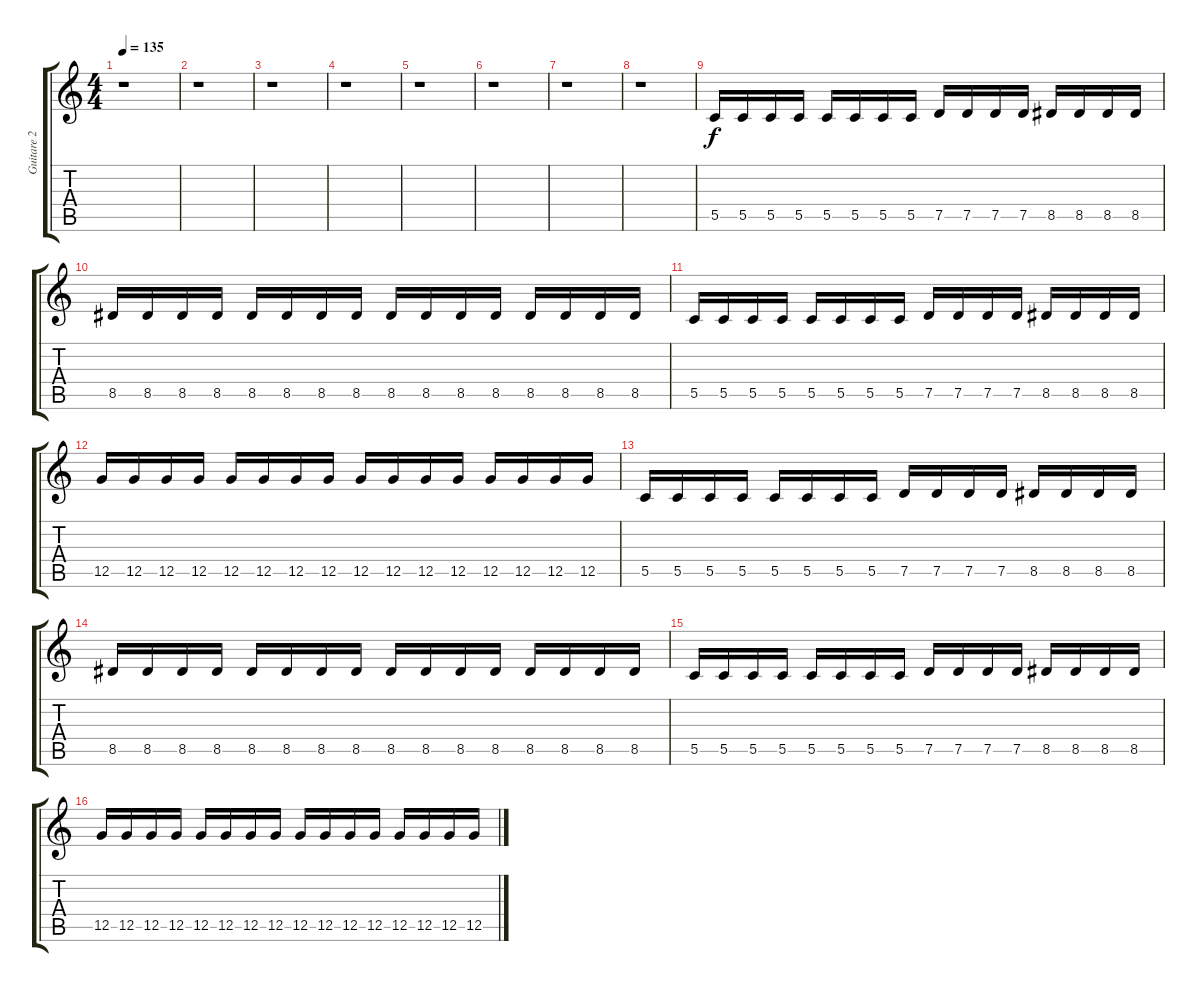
\track ("Guitare 2" "Guitare 2") {instrument distortionguitar}
\staff {score tabs}
\tuning (D4 A3 F3 C3 G2 C2) {hide}
\ts (4 4)
\tempo 135
\clef g2
\ks c
r.1{dy f instrument distortionguitar} |
r.1 |
r.1 |
r.1 |
r.1 |
r.1 |
r.1 |
r.1 |
\section ("" "")
5.5.16 5.5.16 5.5.16 5.5.16 5.5.16 5.5.16 5.5.16 5.5.16 7.5.16 7.5.16 7.5.16 7.5.16 8.5.16 8.5.16 8.5.16 8.5.16 |
8.5.16 8.5.16 8.5.16 8.5.16 8.5.16 8.5.16 8.5.16 8.5.16 8.5.16 8.5.16 8.5.16 8.5.16 8.5.16 8.5.16 8.5.16 8.5.16 |
5.5.16 5.5.16 5.5.16 5.5.16 5.5.16 5.5.16 5.5.16 5.5.16 7.5.16 7.5.16 7.5.16 7.5.16 8.5.16 8.5.16 8.5.16 8.5.16 |
12.5.16 12.5.16 12.5.16 12.5.16 12.5.16 12.5.16 12.5.16 12.5.16 12.5.16 12.5.16 12.5.16 12.5.16 12.5.16 12.5.16 12.5.16 12.5.16 |
5.5.16 5.5.16 5.5.16 5.5.16 5.5.16 5.5.16 5.5.16 5.5.16 7.5.16 7.5.16 7.5.16 7.5.16 8.5.16 8.5.16 8.5.16 8.5.16 |
8.5.16 8.5.16 8.5.16 8.5.16 8.5.16 8.5.16 8.5.16 8.5.16 8.5.16 8.5.16 8.5.16 8.5.16 8.5.16 8.5.16 8.5.16 8.5.16 |
5.5.16 5.5.16 5.5.16 5.5.16 5.5.16 5.5.16 5.5.16 5.5.16 7.5.16 7.5.16 7.5.16 7.5.16 8.5.16 8.5.16 8.5.16 8.5.16 |
12.5.16 12.5.16 12.5.16 12.5.16 12.5.16 12.5.16 12.5.16 12.5.16 12.5.16 12.5.16 12.5.16 12.5.16 12.5.16 12.5.16 12.5.16 12.5.16
